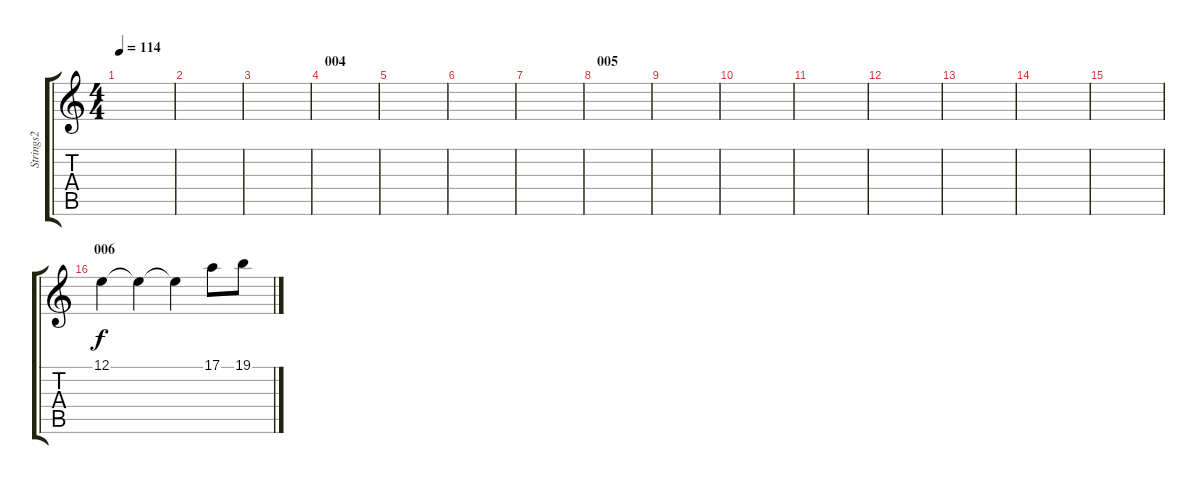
\track ("Strings2" "Strings2") {instrument stringensemble1}
\staff {score tabs}
\tuning (E4 B3 G3 D3 A2 E2) {hide}
\ts (4 4)
\tempo 114
\clef g2
\ks c
|
|
|
\section ("" "004")
|
|
|
|
\section ("" "005")
|
|
|
|
|
|
|
|
\section ("" "006")
12.1.4 12.1{t}.4 12.1{t}.4 17.1.8 19.1.8
